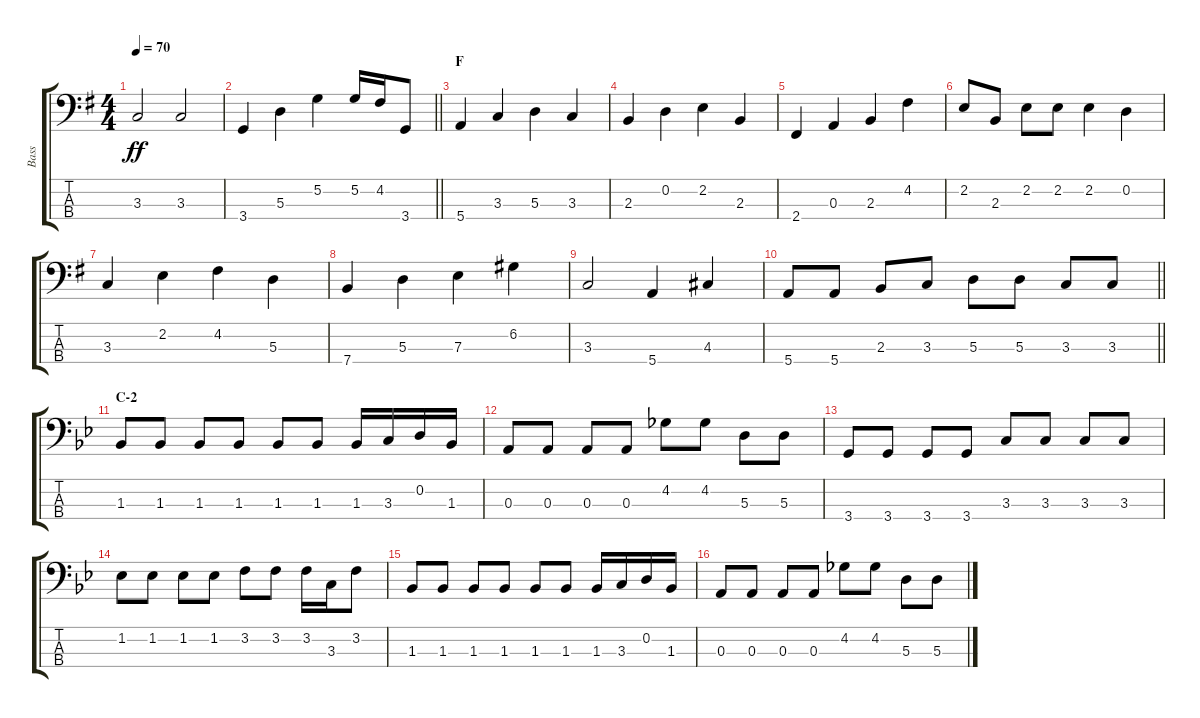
\track ("Bass" "Bass") {instrument electricbasspick}
\staff {score tabs}
\tuning (G2 D2 A1 E1) {hide}
\ts (4 4)
\tempo 70
\clef f4
\ks g
3.3.2{dy ff} 3.3.2 |
\barLineRight lightlight
3.4.4 5.3.4 5.2.4 5.2.16 4.2.16 3.4.8 |
\section ("" "F")
5.4.4 3.3.4 5.3.4 3.3.4 |
2.3.4 0.2.4 2.2.4 2.3.4 |
2.4.4 0.3.4 2.3.4 4.2.4 |
2.2.8 2.3.8 2.2.8 2.2.8 2.2.4 0.2.4 |
3.3.4 2.2.4 4.2.4 5.3.4 |
7.4.4 5.3.4 7.3.4 6.2.4 |
3.3.2 5.4.4 4.3.4 |
\barLineRight lightlight
5.4.8 5.4.8 2.3.8 3.3.8 5.3.8 5.3.8 3.3.8 3.3.8 |
\section ("" "C-2")
\ks bb
1.3.8 1.3.8 1.3.8 1.3.8 1.3.8 1.3.8 1.3.16 3.3.16 0.2.16 1.3.16 |
0.3.8 0.3.8 0.3.8 0.3.8 4.2.8 4.2.8 5.3.8 5.3.8 |
3.4.8 3.4.8 3.4.8 3.4.8 3.3.8 3.3.8 3.3.8 3.3.8 |
1.2.8 1.2.8 1.2.8 1.2.8 3.2.8 3.2.8 3.2.16 3.3.16 3.2.8 |
1.3.8 1.3.8 1.3.8 1.3.8 1.3.8 1.3.8 1.3.16 3.3.16 0.2.16 1.3.16 |
0.3.8 0.3.8 0.3.8 0.3.8 4.2.8 4.2.8 5.3.8 5.3.8
